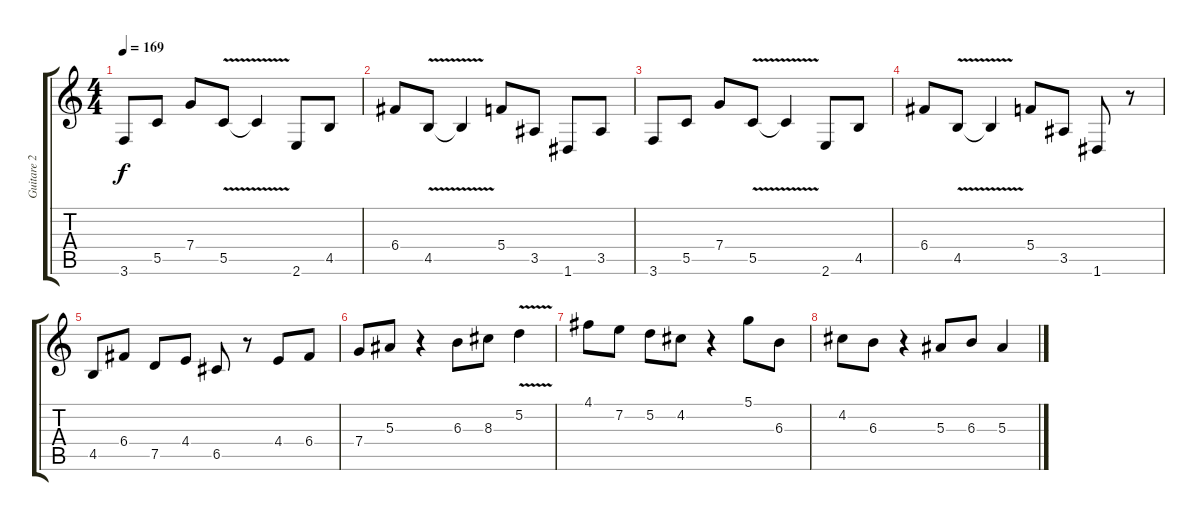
\track ("Guitare 2" "Guitare 2") {instrument distortionguitar}
\staff {score tabs}
\tuning (D4 A3 F3 C3 G2 D2) {hide}
\ts (4 4)
\tempo 169
\clef g2
\ks c
3.6.8{dy f} 5.5.8 7.4.8 5.5{v}.8 5.5{t}.4 2.6.8 4.5.8 |
6.4.8 4.5{v}.8 4.5{t}.4 5.4.8 3.5.8 1.6.8 3.5.8 |
3.6.8 5.5.8 7.4.8 5.5{v}.8 5.5{t}.4 2.6.8 4.5.8 |
6.4.8 4.5{v}.8 4.5{t}.4 5.4.8 3.5.8 1.6.8 r.8 |
4.5.8 6.4.8 7.5.8 4.4.8 6.5.8 r.8 4.4.8 6.4.8 |
7.4.8 5.3.8 r.4 6.3.8 8.3.8 5.2{v}.4 |
4.1.8 7.2.8 5.2.8 4.2.8 r.4 5.1.8 6.3.8 |
4.2.8 6.3.8 r.4 5.3.8 6.3.8 5.3.4
